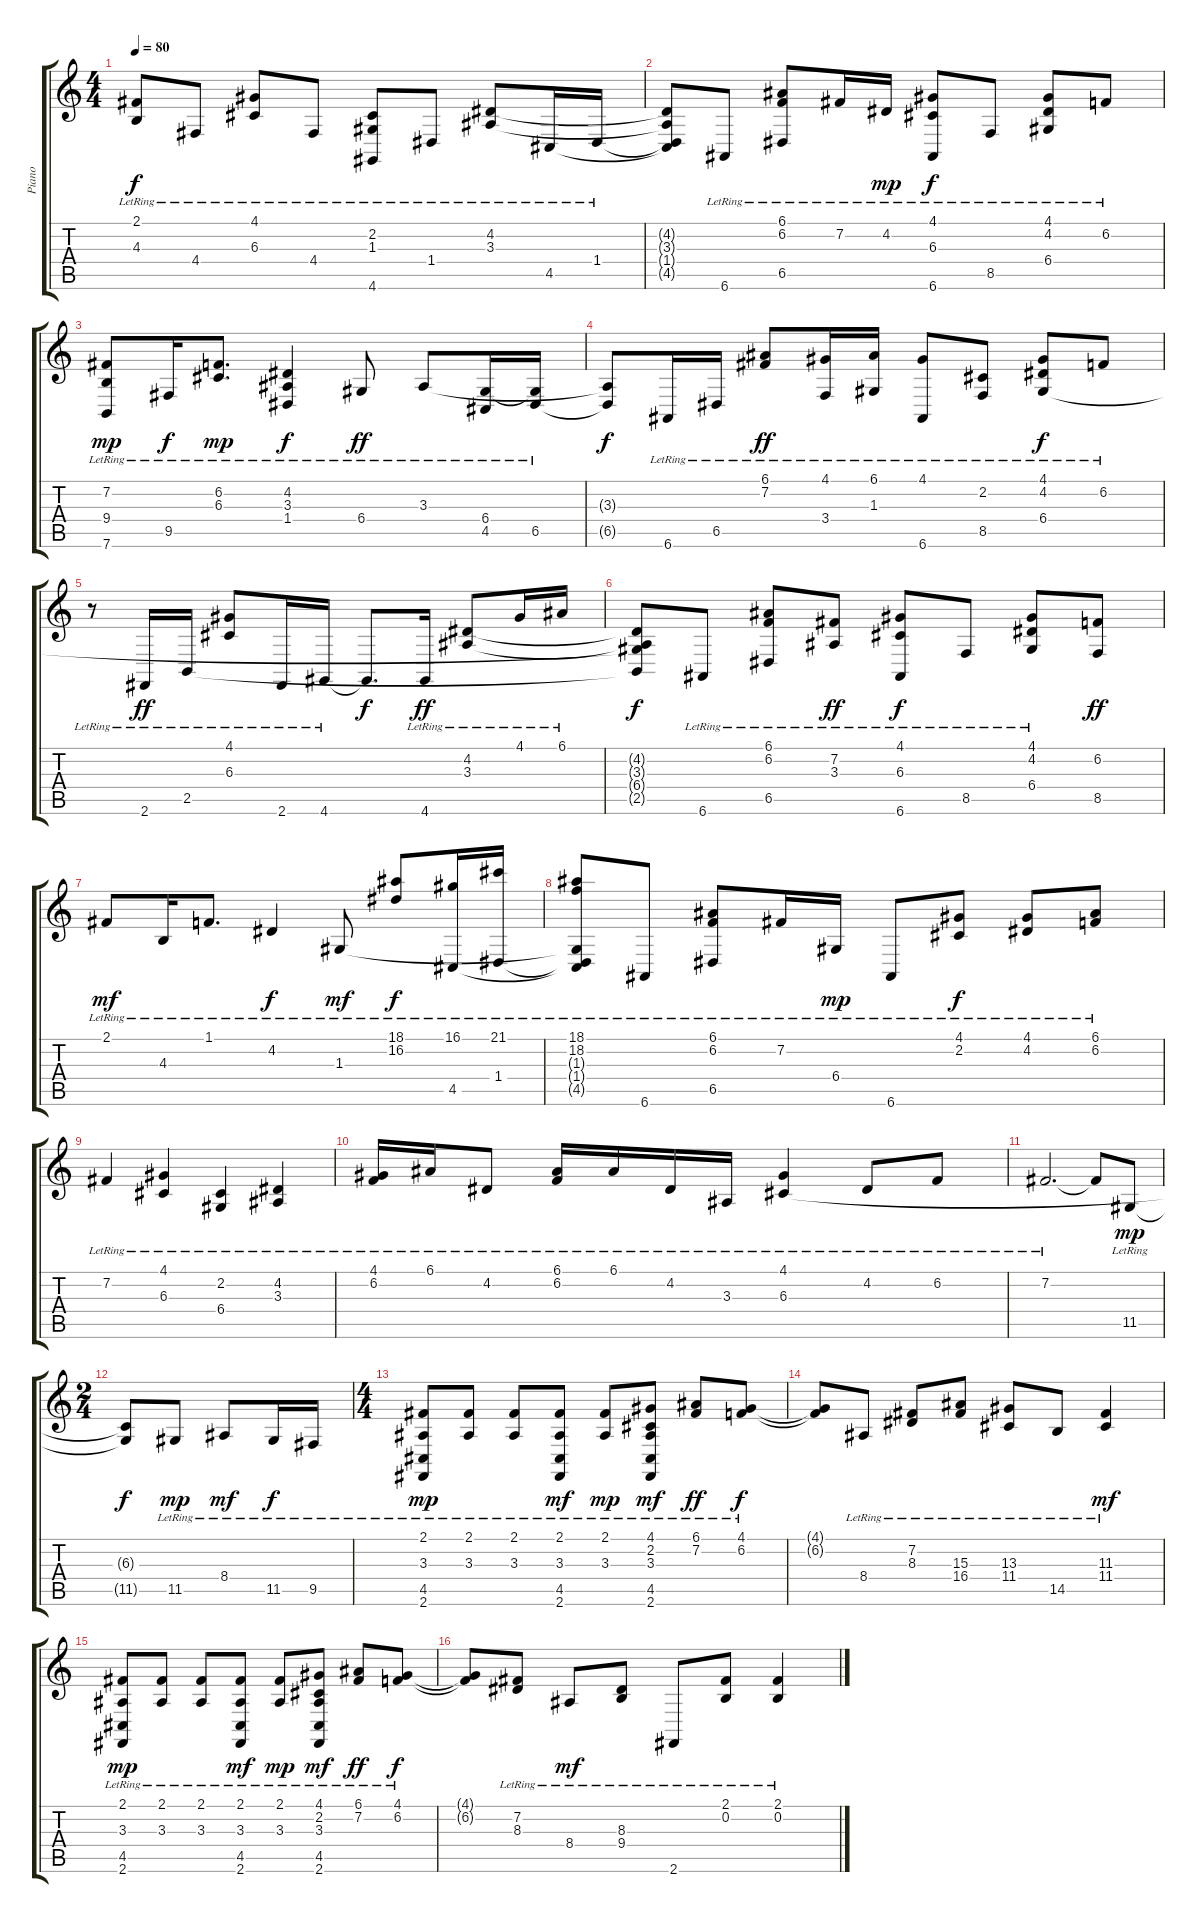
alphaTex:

\track ("Piano" "Piano") {instrument acousticgrandpiano}
\staff {score tabs}
\tuning (E4 B3 G3 D3 A2 E2) {hide}
\ts (4 4)
\tempo 80
\clef g2
\ks c
(2.1{lr} 4.3{lr}).8{dy f} 4.4{lr}.8 (4.1{lr} 6.3{lr}).8 4.4{lr}.8 (2.2{lr} 1.3{lr} 4.6{lr}).8 1.4{lr}.8 (4.2{lr} 3.3{lr}).8 4.5{lr}.16 1.4{lr}.16 |
(4.2{t} 3.3{t} 1.4{t} 4.5{t}).8 6.6{lr}.8 (6.1{lr} 6.2{lr} 6.5{lr}).8 7.2{lr}.16 4.2{lr}.16{dy mp} (4.1{lr} 6.3{lr} 6.6{lr}).8{dy f} 8.5{lr}.8 (4.1{lr} 4.2{lr} 6.4{lr}).8 6.2{lr}.8 |
(7.2{lr} 9.4{lr} 7.6{lr}).8{dy mp} 9.5{lr}.16{dy f} (6.2{lr} 6.3{lr}).8{d dy mp} (4.2{lr} 3.3{lr} 1.4{lr}).4{dy f} 6.4{lr}.8{dy ff} 3.3{lr}.8 (6.4{lr} 4.5{lr}).16 (6.4{t} 6.5{lr}).16 |
(3.3{t} 6.5{t}).8{dy f} 6.6{lr}.16 6.5{lr}.16 (6.1{lr} 7.2{lr}).8{dy ff} (4.1{lr} 3.4{lr}).16 (6.1{lr} 1.3{lr}).16 (4.1{lr} 6.6{lr}).8 (2.2{lr} 8.5{lr}).8 (4.1{lr} 4.2{lr} 6.4{lr}).8{dy f} 6.2{lr}.8 |
r.8 2.6{lr}.16{dy ff} 2.5{lr}.16 (4.1{lr} 6.3{lr}).8 2.6{lr}.16 4.6{lr}.16 4.6{t}.8{d dy f} 4.6{lr}.16{dy ff} (4.2{lr} 3.3{lr}).8 4.1{lr}.16 6.1{lr}.16 |
(4.2{t} 3.3{t} 6.4{t} 2.5{t}).8{dy f} 6.6{lr}.8 (6.1{lr} 6.2{lr} 6.5{lr}).8 (7.2{lr} 3.3{lr}).8{dy ff} (4.1{lr} 6.3{lr} 6.6{lr}).8{dy f} 8.5{lr}.8 (4.1{lr} 4.2{lr} 6.4{lr}).8 (6.2 8.5).8{dy ff} |
2.1{lr}.8{dy mf} 4.3{lr}.16 1.1{lr}.8{d} 4.2{lr}.4{dy f} 1.3{lr}.8{dy mf} (18.1{lr} 16.2{lr}).8{dy f} (16.1{lr} 4.5{lr}).16 (21.1{lr} 1.4{lr}).16 |
(18.1{lr} 18.2{lr} 1.3{t} 1.4{t} 4.5{t}).8 6.6{lr}.8 (6.1{lr} 6.2{lr} 6.5{lr}).8 7.2{lr}.16 6.4{lr}.16{dy mp} 6.6{lr}.8 (4.1 2.2{lr}).8{dy f} (4.1 4.2{lr}).8 (6.1 6.2{lr}).8 |
7.2{lr}.4 (4.1{lr} 6.3{lr}).4 (2.2{lr} 6.4{lr}).4 (4.2{lr} 3.3{lr}).4 |
(4.1{lr} 6.2{lr}).16 6.1{lr}.16 4.2{lr}.8 (6.1{lr} 6.2{lr}).16 6.1{lr}.16 4.2{lr}.16 3.3{lr}.16 (4.1{lr} 6.3{lr}).4 4.2{lr}.8 6.2{lr}.8 |
7.2{lr}.2{d} 7.2{t}.8 11.5{lr}.8{dy mp} |
\ts (2 4)
(6.3{t} 11.5{t}).8{dy f} 11.5{lr}.8{dy mp} 8.4{lr}.8{dy mf} 11.5{lr}.16{dy f} 9.5{lr}.16 |
\ts (4 4)
(2.1{lr} 3.3{lr} 4.5{lr} 2.6{lr}).8{dy mp} (2.1{lr} 3.3{lr}).8 (2.1{lr} 3.3{lr}).8 (2.1{lr} 3.3{lr} 4.5{lr} 2.6{lr}).8{dy mf} (2.1{lr} 3.3{lr}).8{dy mp} (4.1{lr} 2.2{lr} 3.3{lr} 4.5{lr} 2.6{lr}).8{dy mf} (6.1{lr} 7.2{lr}).8{dy ff} (4.1{lr} 6.2{lr}).8{dy f} |
(4.1{t} 6.2{t}).8 8.4{lr}.8 (7.2{lr} 8.3{lr}).8 (15.3{lr} 16.4{lr}).8 (13.3{lr} 11.4{lr}).8 14.5{lr}.8 (11.3{lr} 11.4{lr}).4{dy mf} |
(2.1{lr} 3.3{lr} 4.5{lr} 2.6{lr}).8{dy mp} (2.1{lr} 3.3{lr}).8 (2.1{lr} 3.3{lr}).8 (2.1{lr} 3.3{lr} 4.5{lr} 2.6{lr}).8{dy mf} (2.1{lr} 3.3{lr}).8{dy mp} (4.1{lr} 2.2{lr} 3.3{lr} 4.5{lr} 2.6{lr}).8{dy mf} (6.1{lr} 7.2{lr}).8{dy ff} (4.1{lr} 6.2{lr}).8{dy f} |
(4.1{t} 6.2{t}).8 (7.2{lr} 8.3{lr}).8 8.4{lr}.8{dy mf} (8.3{lr} 9.4{lr}).8 2.6{lr}.8 (2.1 0.2{lr}).8 (2.1{lr} 0.2{lr}).4
